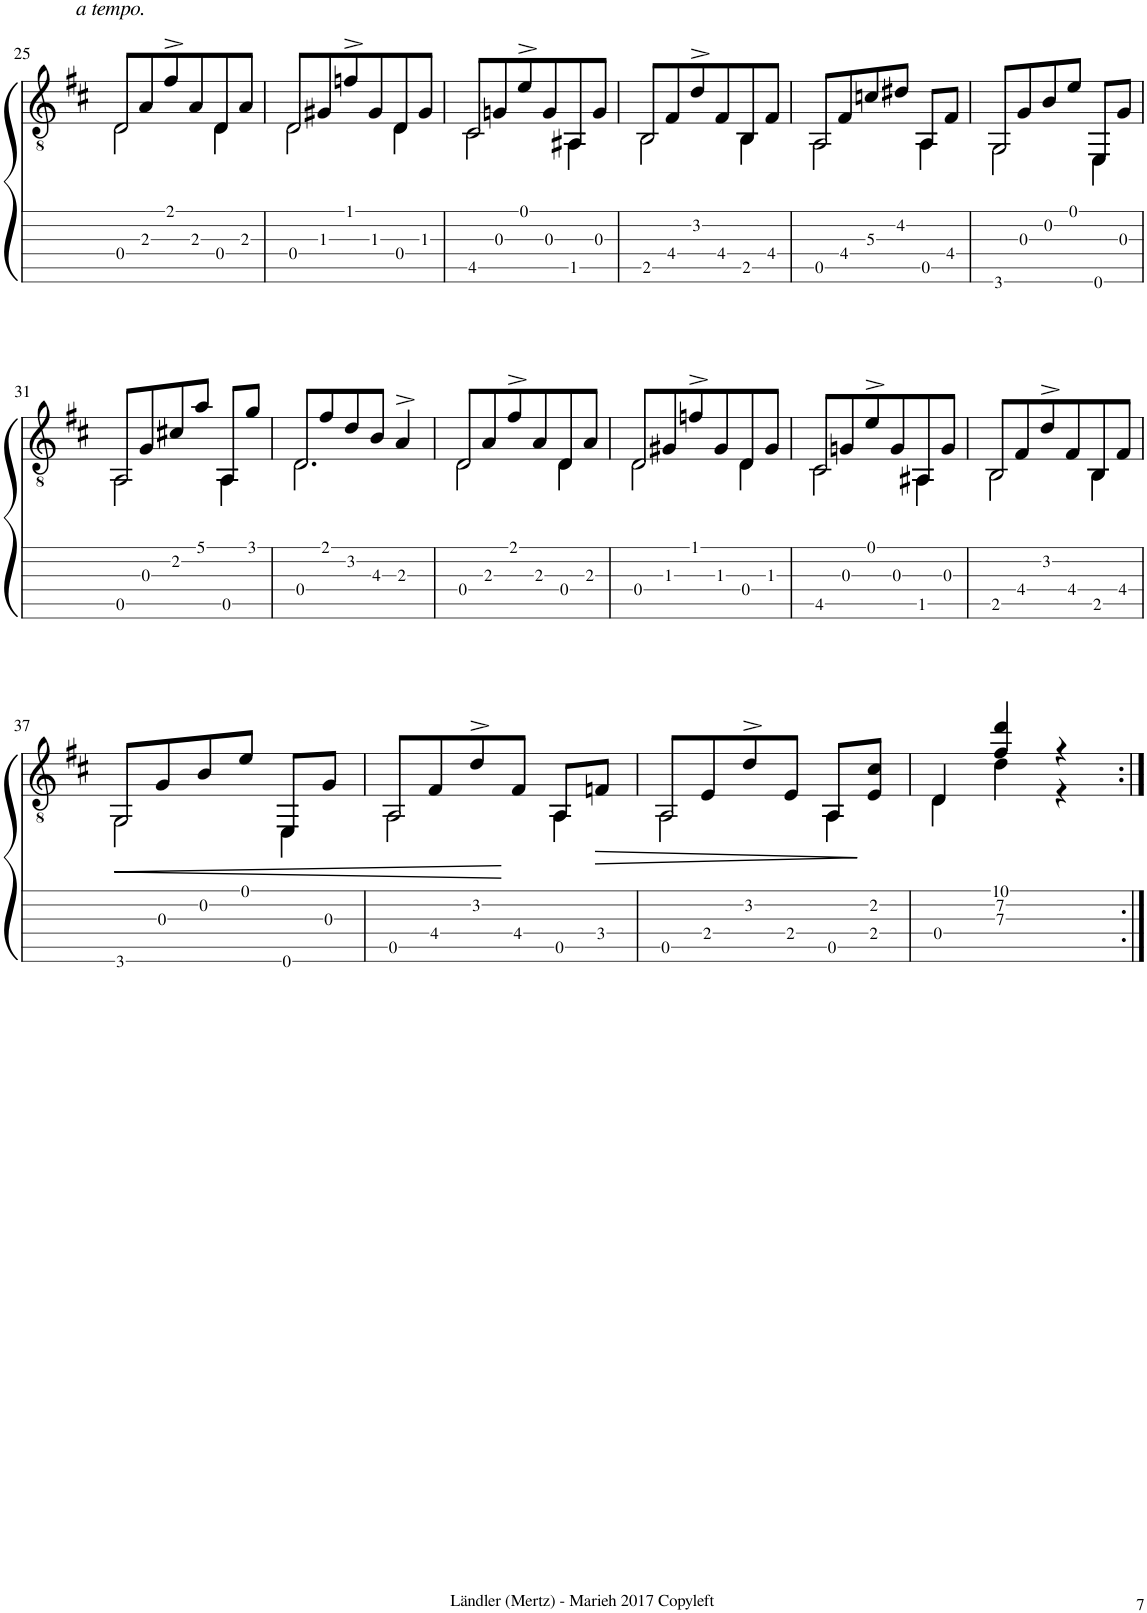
**kern	**kern	**dynam
*part2	*part1	*part1
*staff2	*staff1	*staff1
*I"Guitare classique [Tablature]	*I"Guitare classique	*
!!LO:PB:g=z
*	*clefGv2	*
*k[f#c#]	*k[f#c#]	*
*M3/4	*M3/4	*
=25	=25	=25
*^	*^	*
8DL	2D	8D/L	2D\	.
!	!	!LO:TX:a:i:t=a tempo.	!	!
8AJ	.	8A/	.	.
8f#L	.	8f#^/	.	.
8AJ	.	8A/	.	.
8DL	4D	8D/	4D\	.
8AJ	.	8A/J	.	.
=26	=26	=26	=26	=26
8DL	2D	8D/L	2D\	.
8G#XJ	.	8G#X/	.	.
8fnL	.	8fn^/	.	.
8G#J	.	8G#/	.	.
8DL	4D	8D/	4D\	.
8G#J	.	8G#/J	.	.
=27	=27	=27	=27	=27
8C#L	2C#	8C#/L	2C#\	.
8GnJ	.	8Gn/	.	.
8eL	.	8e^/	.	.
8GJ	.	8G/	.	.
8AA#XL	4AA#	8AA#X/	4AA#\	.
8GJ	.	8G/J	.	.
=28	=28	=28	=28	=28
8BBL	2BB	8BB/L	2BB\	.
8F#J	.	8F#/	.	.
8dL	.	8d^/	.	.
8F#J	.	8F#/	.	.
8BBL	4BB	8BB/	4BB\	.
8F#J	.	8F#/J	.	.
=29	=29	=29	=29	=29
8AAL	2AA	8AA/L	2AA\	.
8F#J	.	8F#/	.	.
8cnL	.	8cn/	.	.
8d#XJ	.	8d#X/J	.	.
8AAL	4AA	8AA/L	4AA\	.
8F#J	.	8F#/J	.	.
=30	=30	=30	=30	=30
8r	2GG	8GG/L	2GG\	.
8G	.	8G/	.	.
8BL	.	8B/	.	.
8eJ	.	8e/J	.	.
8r	4EE	8EE/L	4EE\	.
8G	.	8G/J	.	.
!!LO:LB:g=z	!!
=31	=31	=31	=31	=31
8AAL	2AA	8AA/L	2AA\	.
8GJ	.	8G/	.	.
8c#XL	.	8c#X/	.	.
8aJ	.	8a/J	.	.
8AAL	4AA	8AA/L	4AA\	.
8gJ	.	8g/J	.	.
=32	=32	=32	=32	=32
8DL	2.D	8D/L	2.D\	.
8f#J	.	8f#/	.	.
8dL	.	8d/	.	.
8BJ	.	8B/J	.	.
4A	.	4A^/	.	.
=33	=33	=33	=33	=33
8DL	2D	8D/L	2D\	.
8AJ	.	8A/	.	.
8f#L	.	8f#^/	.	.
8AJ	.	8A/	.	.
8DL	4D	8D/	4D\	.
8AJ	.	8A/J	.	.
=34	=34	=34	=34	=34
8DL	2D	8D/L	2D\	.
8G#XJ	.	8G#X/	.	.
8fnL	.	8fn^/	.	.
8G#J	.	8G#/	.	.
8DL	4D	8D/	4D\	.
8G#J	.	8G#/J	.	.
=35	=35	=35	=35	=35
8C#L	2C#	8C#/L	2C#\	.
8GnJ	.	8Gn/	.	.
8eL	.	8e^/	.	.
8GJ	.	8G/	.	.
8AA#XL	4AA#	8AA#X/	4AA#\	.
8GJ	.	8G/J	.	.
=36	=36	=36	=36	=36
8BBL	2BB	8BB/L	2BB\	.
8F#J	.	8F#/	.	.
8dL	.	8d^/	.	.
8F#J	.	8F#/	.	.
8BBL	4BB	8BB/	4BB\	.
8F#J	.	8F#/J	.	.
!!LO:LB:g=z	!!
=37	=37	=37	=37	=37
!	!	!	!	!LO:HP:b
8r	2GG	8GG/L	2GG\	<
8G	.	8G/	.	.
8BL	.	8B/	.	.
8eJ	.	8e/J	.	.
8r	4EE	8EE/L	4EE\	.
8G	.	8G/J	.	.
=38	=38	=38	=38	=38
8AAL	2AA	8AA/L	2AA\	.
8F#J	.	8F#/	.	.
8dL	.	8d^/	.	.
8F#J	.	8F#/J	.	[
8r	4AA	8AA/L	4AA\	.
!	!	!	!	!LO:HP:b
8Fn	.	8Fn/J	.	>
=39	=39	=39	=39	=39
8AAL	2AA	8AA/L	2AA\	.
8EJ	.	8E/	.	.
8dL	.	8d^/	.	.
8EJ	.	8E/J	.	.
8r	4AA	8AA/L	4AA\	.
8E 8c#	.	8E/ 8c#/J	.	]
=40	=40	=40	=40	=40
4r	4D	4D/	4D\	.
4f# 4dd	4d	4f#/ 4dd/	4d\	.
4r	4r	4r	4r	.
*v	*v	*	*	*
*	*v	*v	*
=:|!	=:|!	=:|!
*-	*-	*-
